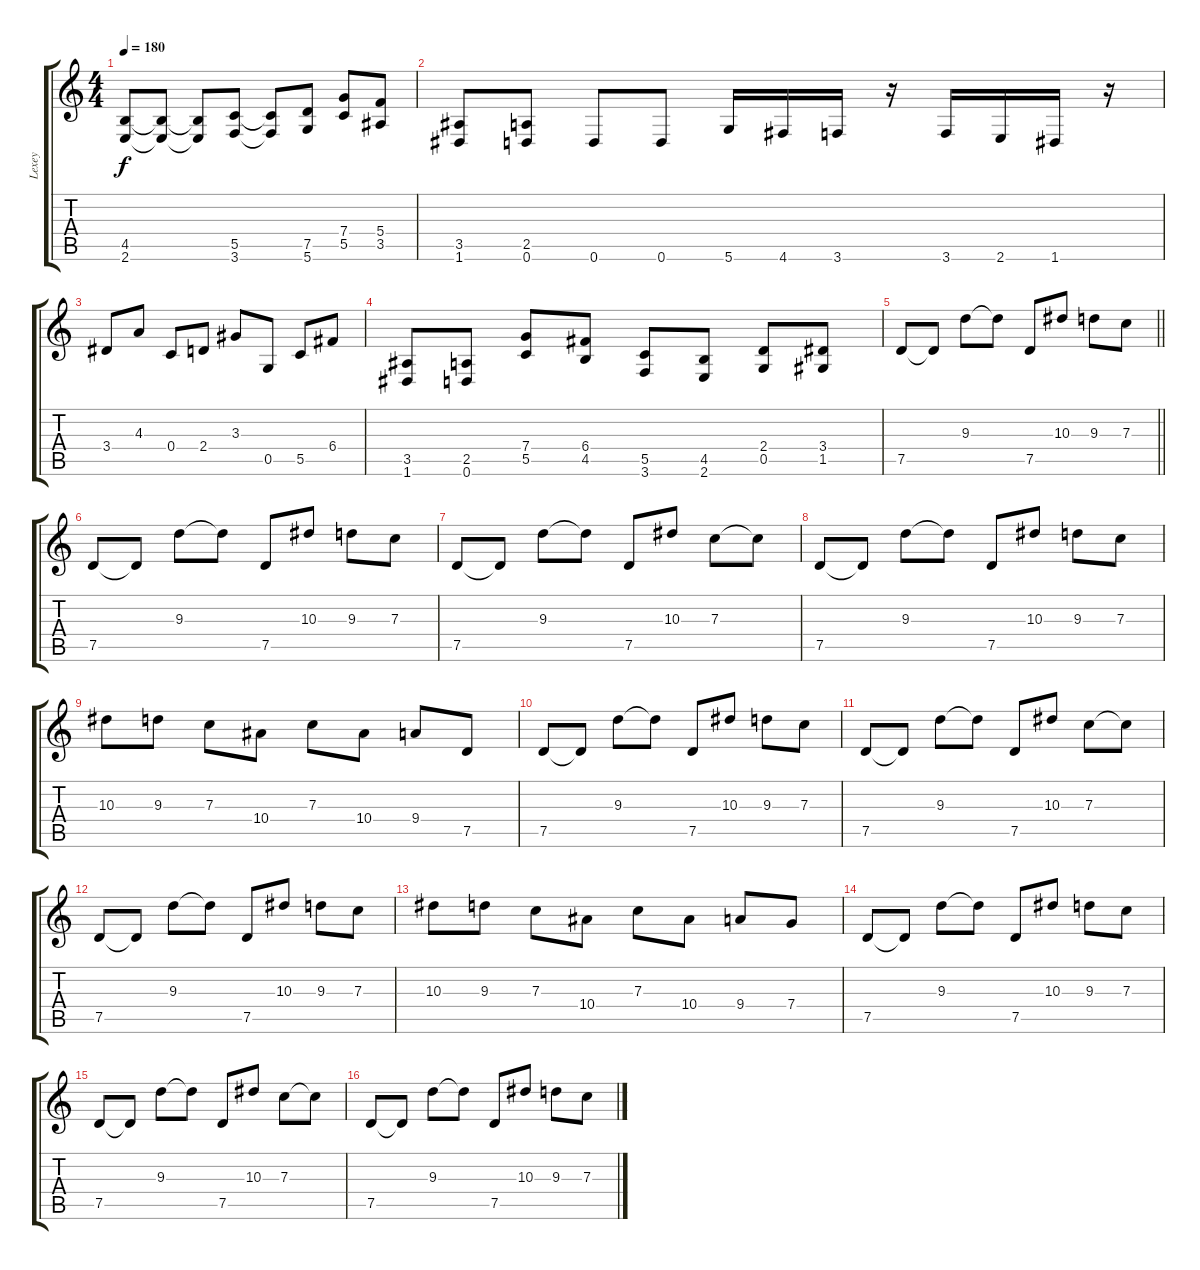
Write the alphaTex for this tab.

\track ("Lexey" "Lexey") {instrument distortionguitar}
\staff {score tabs}
\tuning (D4 A3 F3 C3 G2 D2) {hide}
\ts (4 4)
\tempo 180
\clef g2
\ks c
(4.5 2.6).8{dy f} (4.5{t} 2.6{t}).8 (4.5{t} 2.6{t}).8 (5.5 3.6).8 (5.5{t} 3.6{t}).8 (7.5 5.6).8 (7.4 5.5).8 (5.4 3.5).8 |
(3.5 1.6).8 (2.5 0.6).8 0.6.8 0.6.8 5.6.16 4.6.16 3.6.16 r.16 3.6.16 2.6.16 1.6.16 r.16 |
3.4.8 4.3.8 0.4.8 2.4.8 3.3.8 0.5.8 5.5.8 6.4.8 |
(3.5 1.6).8 (2.5 0.6).8 (7.4 5.5).8 (6.4 4.5).8 (5.5 3.6).8 (4.5 2.6).8 (2.4 0.5).8 (3.4 1.5).8 |
\barLineRight lightlight
7.5.8 7.5{t}.8 9.3.8 9.3{t}.8 7.5.8 10.3.8 9.3.8 7.3.8 |
7.5.8 7.5{t}.8 9.3.8 9.3{t}.8 7.5.8 10.3.8 9.3.8 7.3.8 |
7.5.8 7.5{t}.8 9.3.8 9.3{t}.8 7.5.8 10.3.8 7.3.8 7.3{t}.8 |
7.5.8 7.5{t}.8 9.3.8 9.3{t}.8 7.5.8 10.3.8 9.3.8 7.3.8 |
10.3.8 9.3.8 7.3.8 10.4.8 7.3.8 10.4.8 9.4.8 7.5.8 |
7.5.8 7.5{t}.8 9.3.8 9.3{t}.8 7.5.8 10.3.8 9.3.8 7.3.8 |
7.5.8 7.5{t}.8 9.3.8 9.3{t}.8 7.5.8 10.3.8 7.3.8 7.3{t}.8 |
7.5.8 7.5{t}.8 9.3.8 9.3{t}.8 7.5.8 10.3.8 9.3.8 7.3.8 |
10.3.8 9.3.8 7.3.8 10.4.8 7.3.8 10.4.8 9.4.8 7.4.8 |
7.5.8 7.5{t}.8 9.3.8 9.3{t}.8 7.5.8 10.3.8 9.3.8 7.3.8 |
7.5.8 7.5{t}.8 9.3.8 9.3{t}.8 7.5.8 10.3.8 7.3.8 7.3{t}.8 |
7.5.8 7.5{t}.8 9.3.8 9.3{t}.8 7.5.8 10.3.8 9.3.8 7.3.8
